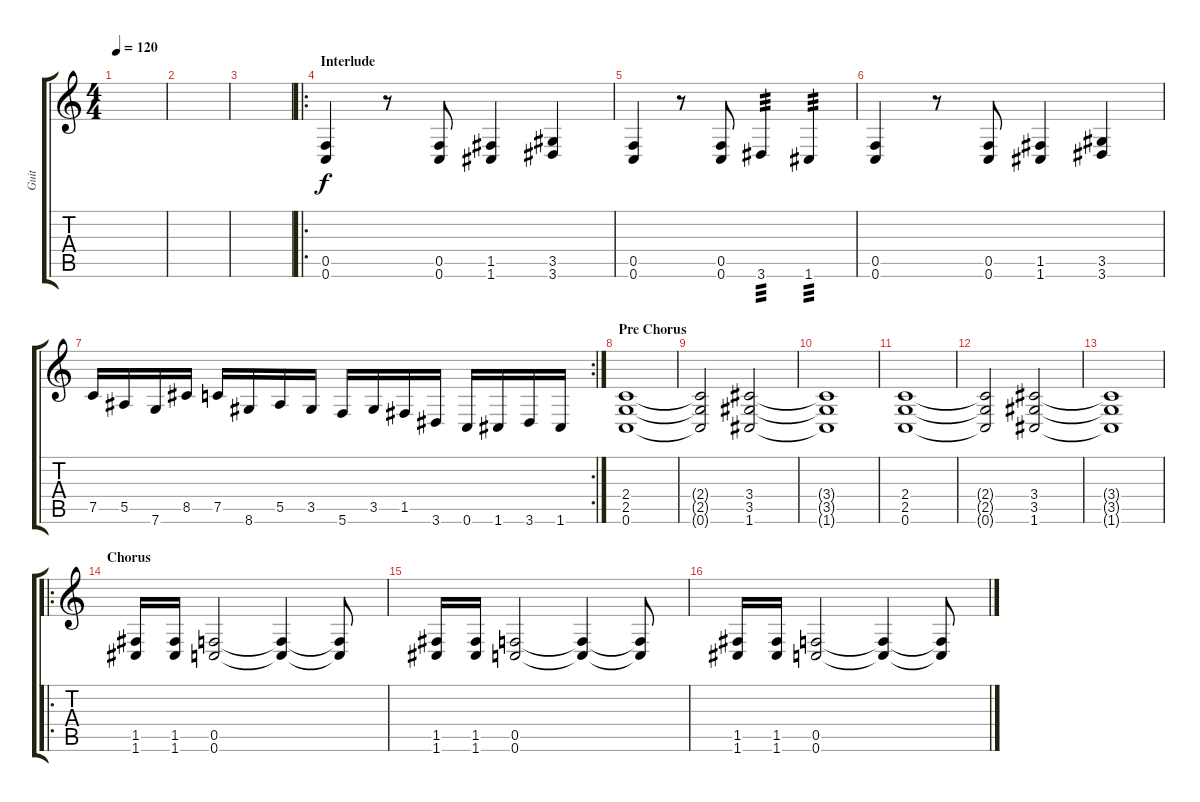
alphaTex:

\track ("Guit" "Guit") {instrument distortionguitar}
\staff {score tabs}
\tuning (C4 G3 Eb3 Bb2 F2 C2) {hide}
\ts (4 4)
\tempo 120
\clef g2
\ks c
|
|
|
\ro
\section ("" "Interlude")
(0.5 0.6).4 r.8 (0.5 0.6).8 (1.5 1.6).4 (3.5 3.6).4 |
(0.5 0.6).4 r.8 (0.5 0.6).8 3.6.4{tp 3} 1.6.4{tp 3} |
(0.5 0.6).4 r.8 (0.5 0.6).8 (1.5 1.6).4 (3.5 3.6).4 |
\rc 2
7.5.16 5.5.16 7.6.16 8.5.16 7.5.16 8.6.16 5.5.16 3.5.16 5.6.16 3.5.16 1.5.16 3.6.16 0.6.16 1.6.16 3.6.16 1.6.16 |
\section ("" "Pre Chorus")
(2.4 2.5 0.6).1 |
(2.4{t} 2.5{t} 0.6{t}).2 (3.4 3.5 1.6).2 |
(3.4{t} 3.5{t} 1.6{t}).1 |
(2.4 2.5 0.6).1 |
(2.4{t} 2.5{t} 0.6{t}).2 (3.4 3.5 1.6).2 |
(3.4{t} 3.5{t} 1.6{t}).1 |
\ro
\section ("" "Chorus")
(1.5 1.6).16 (1.5 1.6).16 (0.5 0.6).2 (0.5{t} 0.6{t}).4 (0.5{t} 0.6{t}).8 |
(1.5 1.6).16 (1.5 1.6).16 (0.5 0.6).2 (0.5{t} 0.6{t}).4 (0.5{t} 0.6{t}).8 |
(1.5 1.6).16 (1.5 1.6).16 (0.5 0.6).2 (0.5{t} 0.6{t}).4 (0.5{t} 0.6{t}).8
